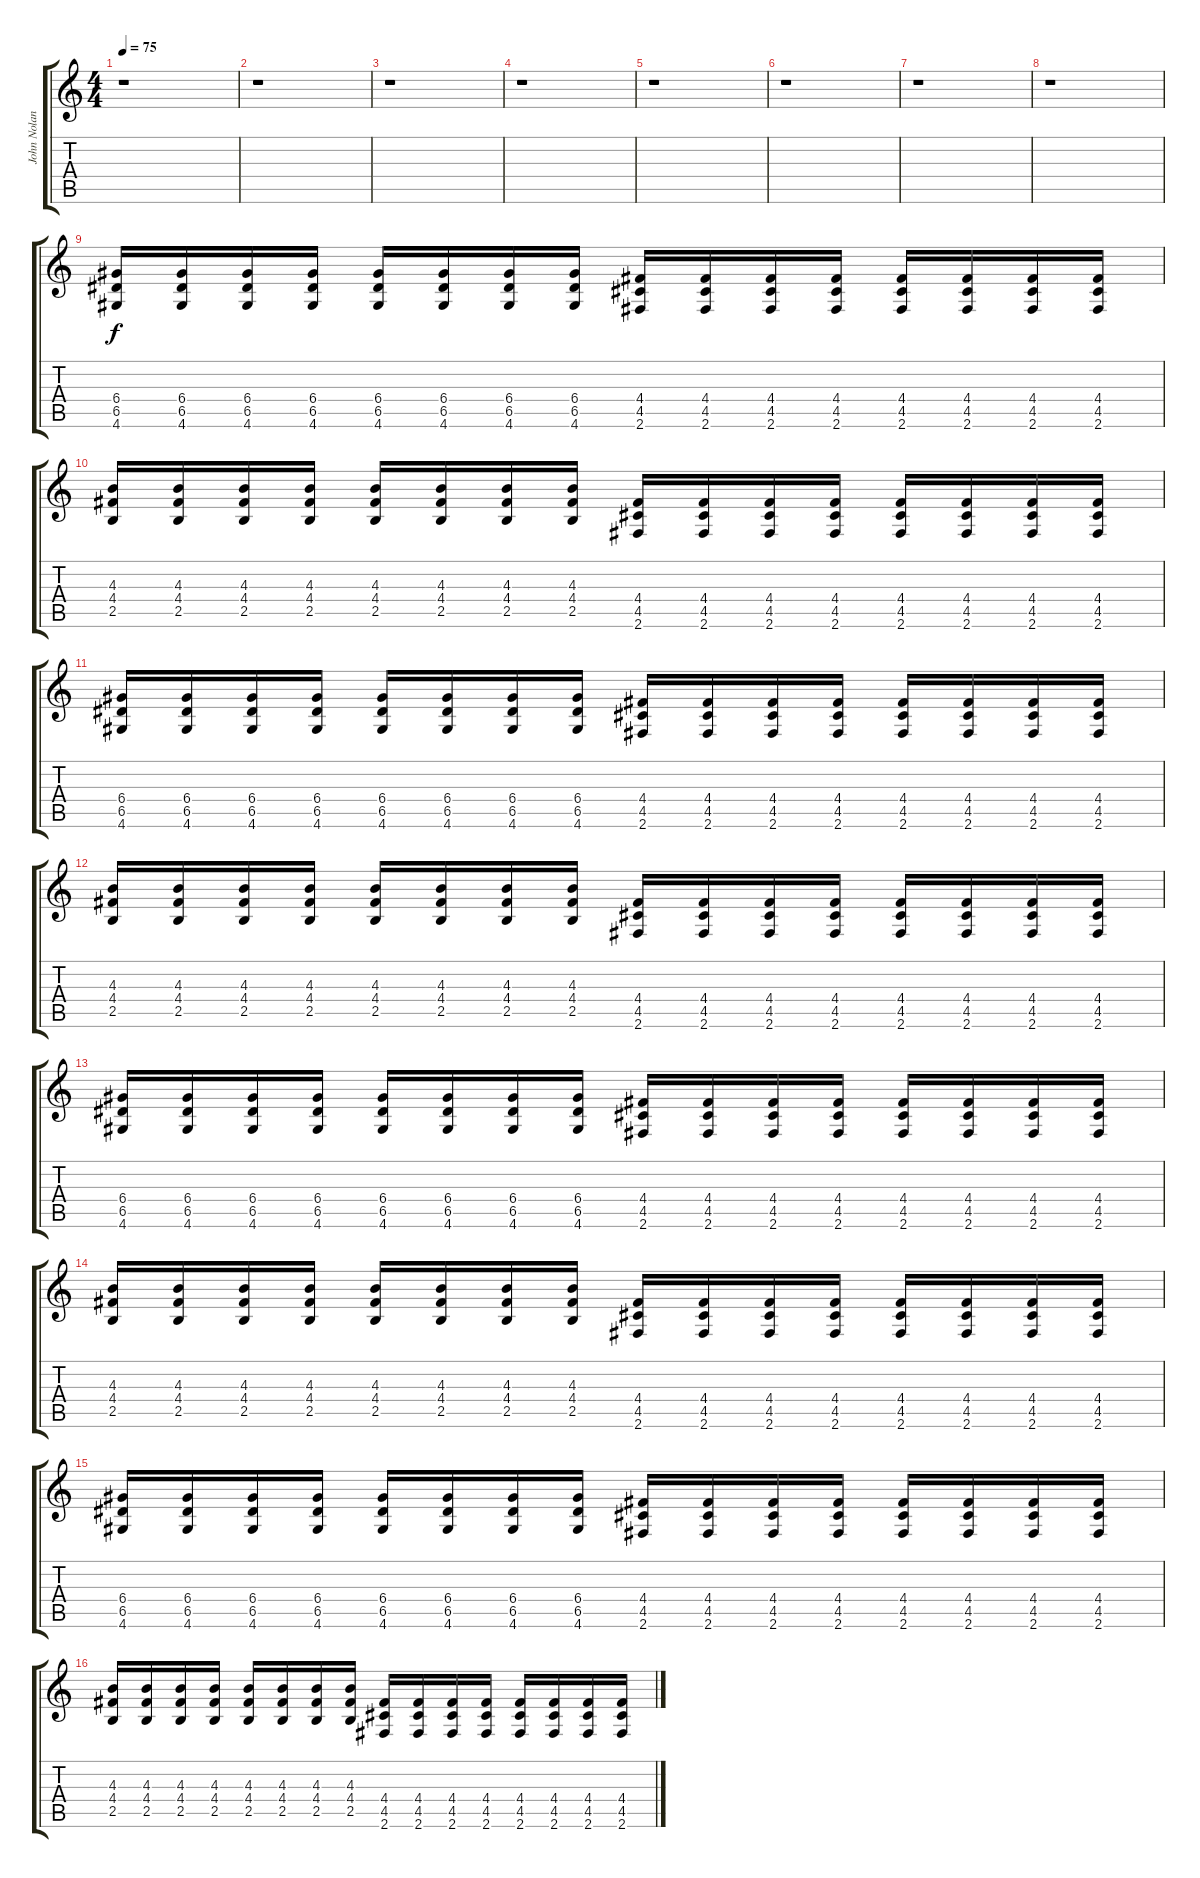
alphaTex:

\track ("John Nolan (Rhythm Guitar)" "John Nolan") {instrument distortionguitar}
\staff {score tabs}
\tuning (E4 B3 G3 D3 A2 E2) {hide}
\ts (4 4)
\tempo 75
\clef g2
\ks c
r.1{dy f instrument distortionguitar} |
r.1 |
r.1 |
r.1 |
r.1 |
r.1 |
r.1 |
r.1 |
(6.4 6.5 4.6).16 (6.4 6.5 4.6).16 (6.4 6.5 4.6).16 (6.4 6.5 4.6).16 (6.4 6.5 4.6).16 (6.4 6.5 4.6).16 (6.4 6.5 4.6).16 (6.4 6.5 4.6).16 (4.4 4.5 2.6).16 (4.4 4.5 2.6).16 (4.4 4.5 2.6).16 (4.4 4.5 2.6).16 (4.4 4.5 2.6).16 (4.4 4.5 2.6).16 (4.4 4.5 2.6).16 (4.4 4.5 2.6).16 |
(4.3 4.4 2.5).16 (4.3 4.4 2.5).16 (4.3 4.4 2.5).16 (4.3 4.4 2.5).16 (4.3 4.4 2.5).16 (4.3 4.4 2.5).16 (4.3 4.4 2.5).16 (4.3 4.4 2.5).16 (4.4 4.5 2.6).16 (4.4 4.5 2.6).16 (4.4 4.5 2.6).16 (4.4 4.5 2.6).16 (4.4 4.5 2.6).16 (4.4 4.5 2.6).16 (4.4 4.5 2.6).16 (4.4 4.5 2.6).16 |
(6.4 6.5 4.6).16 (6.4 6.5 4.6).16 (6.4 6.5 4.6).16 (6.4 6.5 4.6).16 (6.4 6.5 4.6).16 (6.4 6.5 4.6).16 (6.4 6.5 4.6).16 (6.4 6.5 4.6).16 (4.4 4.5 2.6).16 (4.4 4.5 2.6).16 (4.4 4.5 2.6).16 (4.4 4.5 2.6).16 (4.4 4.5 2.6).16 (4.4 4.5 2.6).16 (4.4 4.5 2.6).16 (4.4 4.5 2.6).16 |
(4.3 4.4 2.5).16 (4.3 4.4 2.5).16 (4.3 4.4 2.5).16 (4.3 4.4 2.5).16 (4.3 4.4 2.5).16 (4.3 4.4 2.5).16 (4.3 4.4 2.5).16 (4.3 4.4 2.5).16 (4.4 4.5 2.6).16 (4.4 4.5 2.6).16 (4.4 4.5 2.6).16 (4.4 4.5 2.6).16 (4.4 4.5 2.6).16 (4.4 4.5 2.6).16 (4.4 4.5 2.6).16 (4.4 4.5 2.6).16 |
(6.4 6.5 4.6).16 (6.4 6.5 4.6).16 (6.4 6.5 4.6).16 (6.4 6.5 4.6).16 (6.4 6.5 4.6).16 (6.4 6.5 4.6).16 (6.4 6.5 4.6).16 (6.4 6.5 4.6).16 (4.4 4.5 2.6).16 (4.4 4.5 2.6).16 (4.4 4.5 2.6).16 (4.4 4.5 2.6).16 (4.4 4.5 2.6).16 (4.4 4.5 2.6).16 (4.4 4.5 2.6).16 (4.4 4.5 2.6).16 |
(4.3 4.4 2.5).16 (4.3 4.4 2.5).16 (4.3 4.4 2.5).16 (4.3 4.4 2.5).16 (4.3 4.4 2.5).16 (4.3 4.4 2.5).16 (4.3 4.4 2.5).16 (4.3 4.4 2.5).16 (4.4 4.5 2.6).16 (4.4 4.5 2.6).16 (4.4 4.5 2.6).16 (4.4 4.5 2.6).16 (4.4 4.5 2.6).16 (4.4 4.5 2.6).16 (4.4 4.5 2.6).16 (4.4 4.5 2.6).16 |
(6.4 6.5 4.6).16 (6.4 6.5 4.6).16 (6.4 6.5 4.6).16 (6.4 6.5 4.6).16 (6.4 6.5 4.6).16 (6.4 6.5 4.6).16 (6.4 6.5 4.6).16 (6.4 6.5 4.6).16 (4.4 4.5 2.6).16 (4.4 4.5 2.6).16 (4.4 4.5 2.6).16 (4.4 4.5 2.6).16 (4.4 4.5 2.6).16 (4.4 4.5 2.6).16 (4.4 4.5 2.6).16 (4.4 4.5 2.6).16 |
(4.3 4.4 2.5).16 (4.3 4.4 2.5).16 (4.3 4.4 2.5).16 (4.3 4.4 2.5).16 (4.3 4.4 2.5).16 (4.3 4.4 2.5).16 (4.3 4.4 2.5).16 (4.3 4.4 2.5).16 (4.4 4.5 2.6).16 (4.4 4.5 2.6).16 (4.4 4.5 2.6).16 (4.4 4.5 2.6).16 (4.4 4.5 2.6).16 (4.4 4.5 2.6).16 (4.4 4.5 2.6).16 (4.4 4.5 2.6).16
